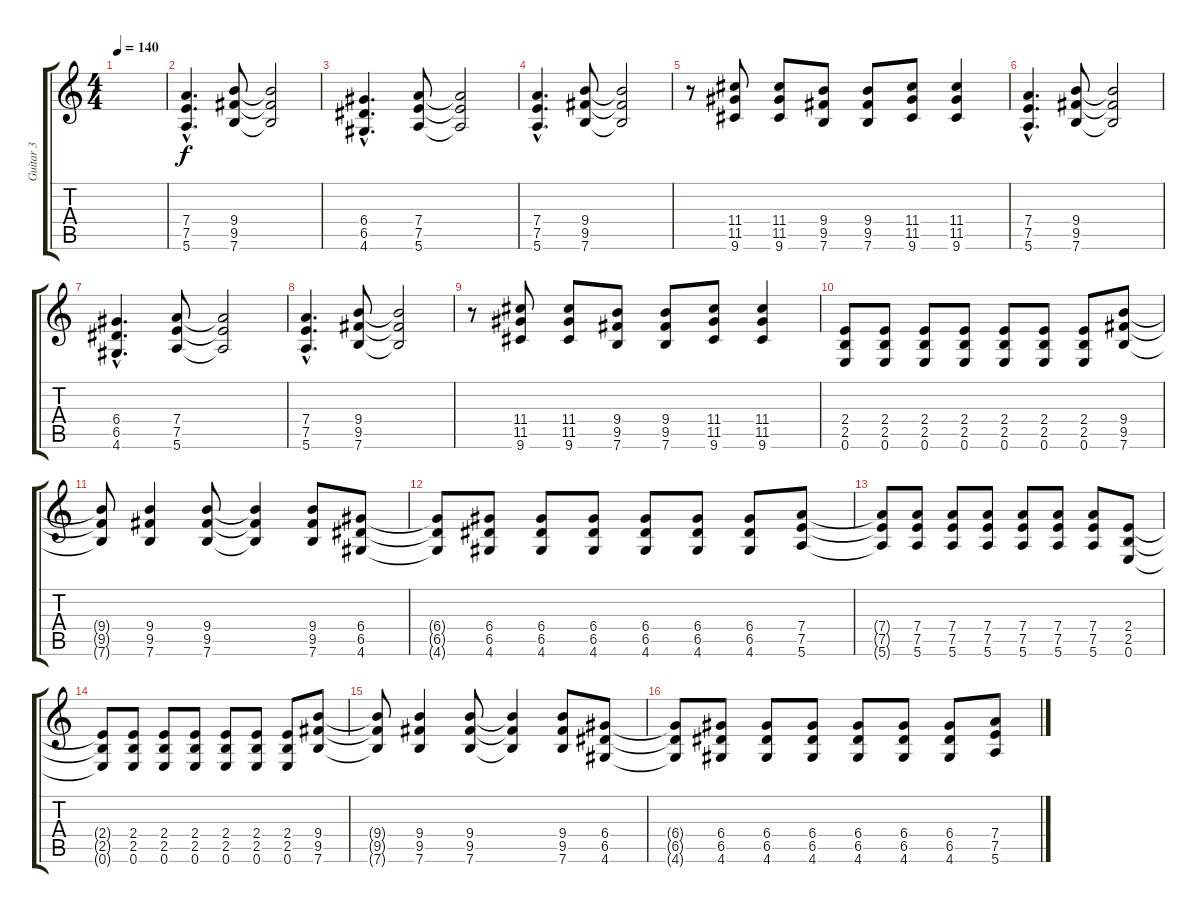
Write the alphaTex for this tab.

\track ("Guitar 3" "Guitar 3") {instrument distortionguitar}
\staff {score tabs}
\tuning (E4 B3 G3 D3 A2 E2) {hide}
\ts (4 4)
\tempo 140
\clef g2
\ks c
|
(7.4{hac} 7.5{hac} 5.6{hac}).4{d} (9.4 9.5 7.6).8 (9.4{t} 9.5{t} 7.6{t}).2 |
(6.4{hac} 6.5{hac} 4.6{hac}).4{d} (7.4 7.5 5.6).8 (7.4{t} 7.5{t} 5.6{t}).2 |
(7.4{hac} 7.5{hac} 5.6{hac}).4{d} (9.4 9.5 7.6).8 (9.4{t} 9.5{t} 7.6{t}).2 |
r.8 (11.4 11.5 9.6).8 (11.4 11.5 9.6).8 (9.4 9.5 7.6).8 (9.4 9.5 7.6).8 (11.4 11.5 9.6).8 (11.4 11.5 9.6).4 |
(7.4{hac} 7.5{hac} 5.6{hac}).4{d} (9.4 9.5 7.6).8 (9.4{t} 9.5{t} 7.6{t}).2 |
(6.4{hac} 6.5{hac} 4.6{hac}).4{d} (7.4 7.5 5.6).8 (7.4{t} 7.5{t} 5.6{t}).2 |
(7.4{hac} 7.5{hac} 5.6{hac}).4{d} (9.4 9.5 7.6).8 (9.4{t} 9.5{t} 7.6{t}).2 |
r.8 (11.4 11.5 9.6).8 (11.4 11.5 9.6).8 (9.4 9.5 7.6).8 (9.4 9.5 7.6).8 (11.4 11.5 9.6).8 (11.4 11.5 9.6).4 |
(2.4 2.5 0.6).8 (2.4 2.5 0.6).8 (2.4 2.5 0.6).8 (2.4 2.5 0.6).8 (2.4 2.5 0.6).8 (2.4 2.5 0.6).8 (2.4 2.5 0.6).8 (9.4 9.5 7.6).8 |
(9.4{t} 9.5{t} 7.6{t}).8 (9.4 9.5 7.6).4 (9.4 9.5 7.6).8 (9.4{t} 9.5{t} 7.6{t}).4 (9.4 9.5 7.6).8 (6.4 6.5 4.6).8 |
(6.4{t} 6.5{t} 4.6{t}).8 (6.4 6.5 4.6).8 (6.4 6.5 4.6).8 (6.4 6.5 4.6).8 (6.4 6.5 4.6).8 (6.4 6.5 4.6).8 (6.4 6.5 4.6).8 (7.4 7.5 5.6).8 |
(7.4{t} 7.5{t} 5.6{t}).8 (7.4 7.5 5.6).8 (7.4 7.5 5.6).8 (7.4 7.5 5.6).8 (7.4 7.5 5.6).8 (7.4 7.5 5.6).8 (7.4 7.5 5.6).8 (2.4 2.5 0.6).8 |
(2.4{t} 2.5{t} 0.6{t}).8 (2.4 2.5 0.6).8 (2.4 2.5 0.6).8 (2.4 2.5 0.6).8 (2.4 2.5 0.6).8 (2.4 2.5 0.6).8 (2.4 2.5 0.6).8 (9.4 9.5 7.6).8 |
(9.4{t} 9.5{t} 7.6{t}).8 (9.4 9.5 7.6).4 (9.4 9.5 7.6).8 (9.4{t} 9.5{t} 7.6{t}).4 (9.4 9.5 7.6).8 (6.4 6.5 4.6).8 |
(6.4{t} 6.5{t} 4.6{t}).8 (6.4 6.5 4.6).8 (6.4 6.5 4.6).8 (6.4 6.5 4.6).8 (6.4 6.5 4.6).8 (6.4 6.5 4.6).8 (6.4 6.5 4.6).8 (7.4 7.5 5.6).8
